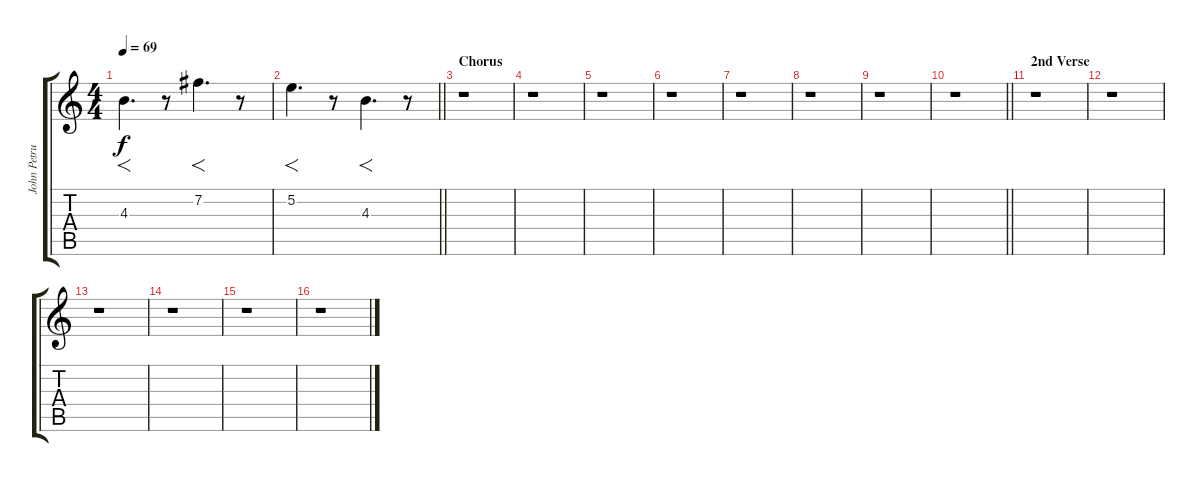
\track ("John Petrucci" "John Petru") {instrument distortionguitar}
\staff {score tabs}
\tuning (E4 B3 G3 D3 A2 E2) {hide}
\ts (4 4)
\tempo 69
\clef g2
\ks c
4.3.4{f d dy f} r.8 7.2.4{f d} r.8 |
\barLineRight lightlight
5.2.4{f d} r.8 4.3.4{f d} r.8 |
\section ("" "Chorus")
r.1 |
r.1 |
r.1 |
r.1 |
r.1 |
r.1 |
r.1 |
\barLineRight lightlight
r.1 |
\section ("" "2nd Verse")
r.1 |
r.1 |
r.1 |
r.1 |
r.1 |
r.1
